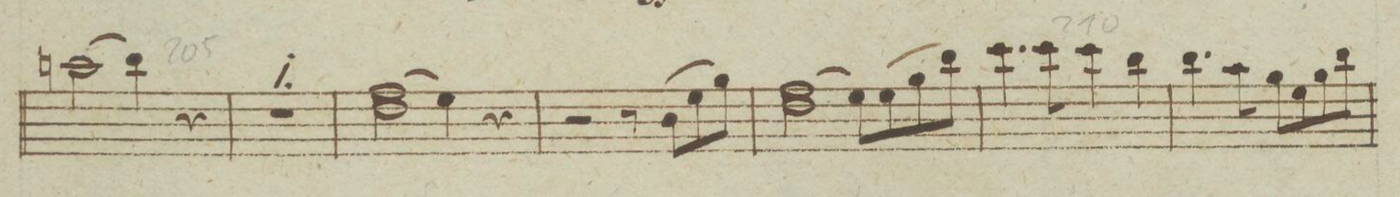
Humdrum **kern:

**kern	**dynam
*I"Violino Primo.	*
*clefG2	*
*k[b-e-a-]	*
*met(c)	*
*M4/4	*
(2aan\	.
4bb-\)	.
4r	.
=202	=202
1r	.
=203	=203
(2dd\ 2ff	.
4ee-\)	.
4r	.
=204	=204
2r	.
8r	.
(8b-\L	.
8ee-\	.
8gg\J)	.
=205	=205
(2dd\ 2ff	.
8ee-\L)	.
(8ee-\	.
8gg\	.
8bb-\J)	.
=206	=206
4.ccc\	.
8ccc\	.
4ccc\	.
4bb-\	.
=207	=207
4.bb-\	.
8aa-\	.
8gg\L	.
8ee-\	.
8gg\	.
8bb-\J	.
=208	=208
*-	*-
